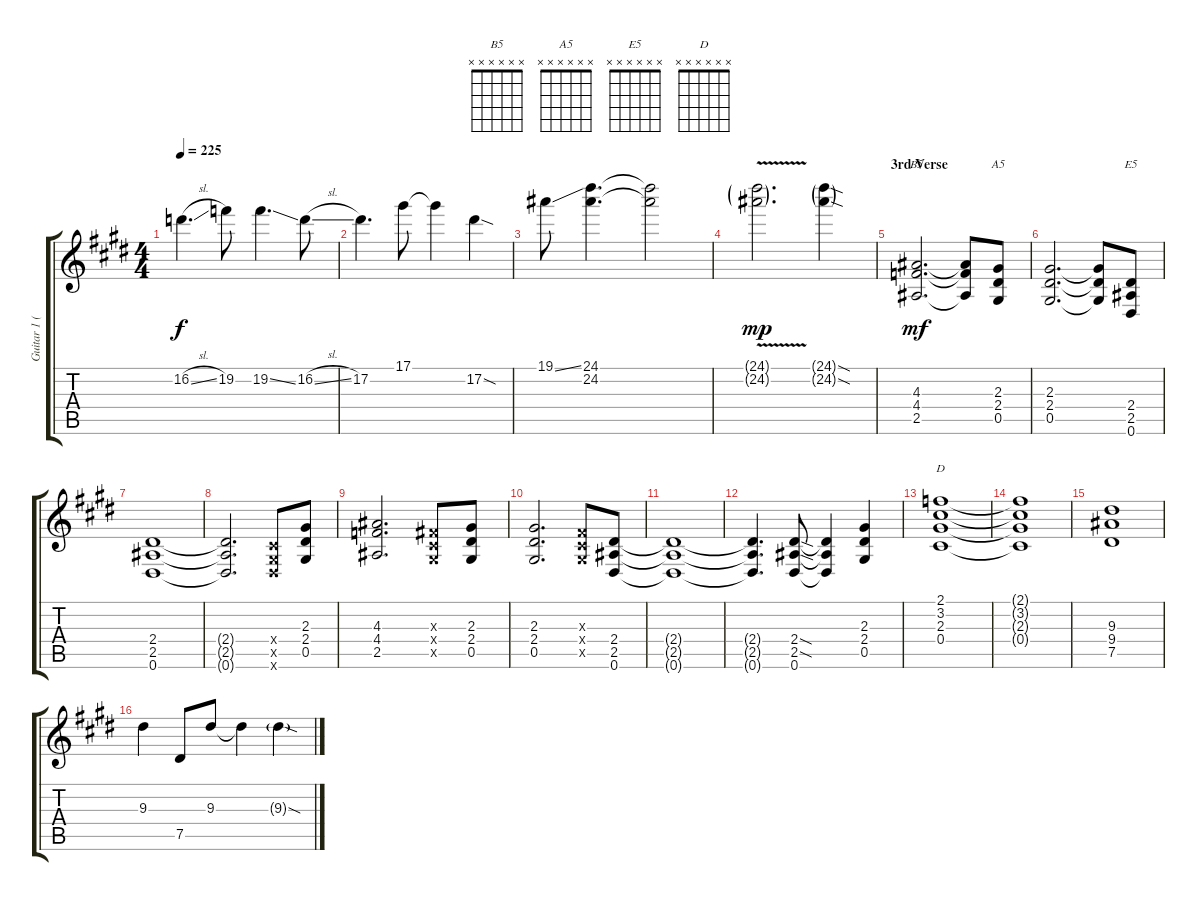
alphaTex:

\track ("Guitar 1 (Slash)" "Guitar 1 (") {instrument overdrivenguitar}
\staff {score tabs}
\tuning (Eb4 Bb3 Gb3 Db3 Ab2 Eb2) {hide}
\chord ("B5" x x x x x x)
\chord ("A5" x x x x x x)
\chord ("E5" x x x x x x)
\chord ("D" x x x x x x)
\ts (4 4)
\tempo 225
\clef g2
\ks e
16.2{sl}.4{d dy f} 19.2.8 19.2{ss}.4{d} 16.2{sl}.8 |
17.2.4{d} 17.1.8 17.1{t}.4 17.2{sod}.4 |
19.1{ss}.8 (24.1 24.2).4{d} (24.1{t} 24.2{t}).2 |
(24.1{v g} 24.2{v g}).2{d dy mp} (24.1{sod g} 24.2{sod g}).4 |
\section ("" "3rd Verse")
(4.3 4.4 2.5).2{d ch "B5" dy mf} (4.3{t} 4.4{t} 2.5{t}).8 (2.3 2.4 0.5).8{ch "A5"} |
(2.3 2.4 0.5).2{d} (2.3{t} 2.4{t} 0.5{t}).8 (2.4 2.5 0.6).8{ch "E5"} |
(2.4 2.5 0.6).1 |
(2.4{t} 2.5{t} 0.6{t}).2{d} (0.4{x} 0.5{x} 0.6{x}).8 (2.3 2.4 0.5).8 |
(4.3 4.4 2.5).2{d} (0.3{x} 0.4{x} 0.5{x}).8 (2.3 2.4 0.5).8 |
(2.3 2.4 0.5).2{d} (0.3{x} 0.4{x} 0.5{x}).8 (2.4 2.5 0.6).8 |
(2.4{t} 2.5{t} 0.6{t}).1 |
(2.4{t} 2.5{t} 0.6{t}).4{d} (2.4{sod} 2.5{sod} 0.6).8 (2.4{t} 2.5{t} 0.6{t}).4 (2.3 2.4 0.5).4 |
(2.1 3.2 2.3 0.4).1{ch "D"} |
(2.1{t} 3.2{t} 2.3{t} 0.4{t}).1 |
(9.3 9.4 7.5).1 |
9.3.4 7.5.8 9.3.8 9.3{t}.4 9.3{sod g}.4
